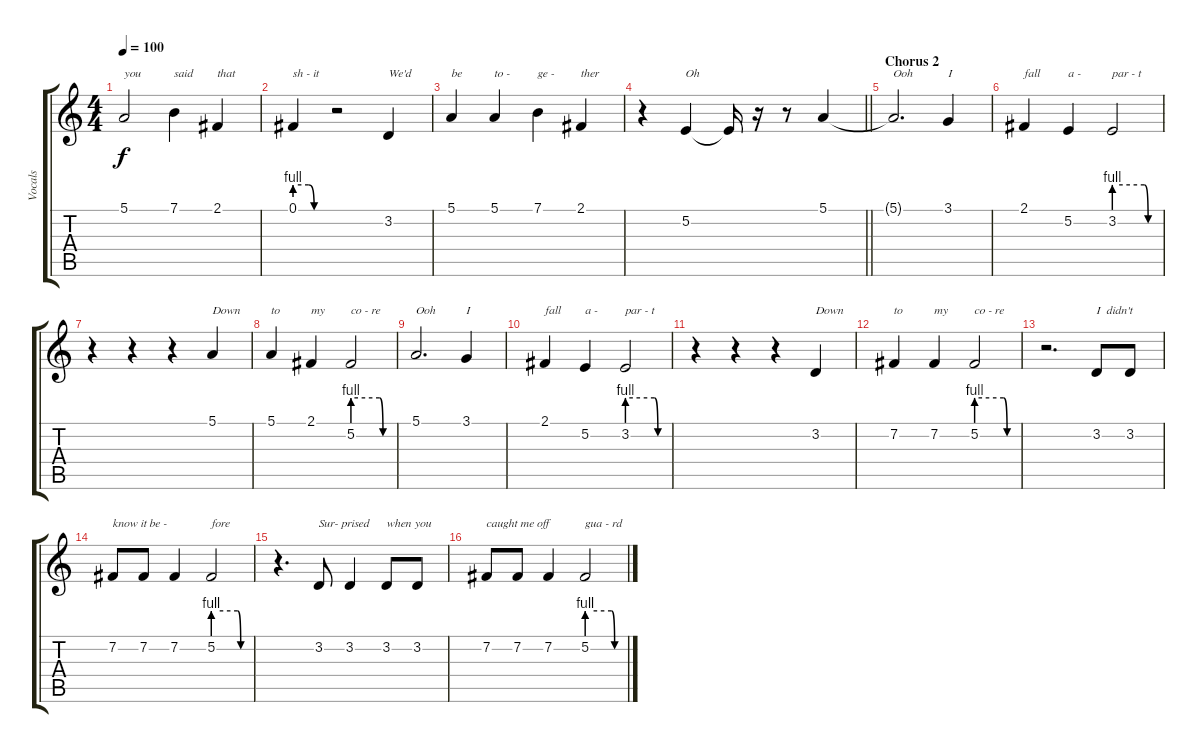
\track ("Vocals" "Vocals") {instrument violin}
\staff {score tabs}
\tuning (E4 B3 G3 D3 A2 E2) {hide}
\ts (4 4)
\tempo 100
\clef g2
\ks c
5.1.2{txt "you" dy f} 7.1.4{txt "said"} 2.1.4{txt "that"} |
0.1{be (custom 0 4 25 4 35 0 60 0)}.4{txt "sh - it"} r.2 3.2.4{txt "We'd"} |
5.1.4{txt "be"} 5.1.4{txt "to - "} 7.1.4{txt "ge -"} 2.1.4{txt "ther"} |
\barLineRight lightlight
r.4 5.2.4{txt "Oh"} 5.2{t}.16 r.16 r.8 5.1.4 |
\section ("" "Chorus 2")
5.1{t}.2{d txt "Ooh"} 3.1.4{txt "I"} |
2.1.4{txt "fall"} 5.2.4{txt "a - "} 3.2{be (custom 0 4 40 4 45 0 60 0)}.2{txt "par - t"} |
r.4 r.4 r.4 5.1.4{txt "Down"} |
5.1.4{txt "to"} 2.1.4{txt "my"} 5.2{be (custom 0 4 40 4 45 0 60 0)}.2{txt "co - re"} |
5.1.2{d txt "Ooh"} 3.1.4{txt "I"} |
2.1.4{txt "fall"} 5.2.4{txt "a - "} 3.2{be (custom 0 4 40 4 45 0 60 0)}.2{txt "par - t"} |
r.4 r.4 r.4 3.2.4{txt "Down"} |
7.2.4{txt "to"} 7.2.4{txt "my"} 5.2{be (custom 0 4 40 4 45 0 60 0)}.2{txt "co - re"} |
r.2{d} 3.2.8{txt "I  didn't"} 3.2.8 |
7.2.8{txt "know it be - "} 7.2.8 7.2.4 5.2{be (custom 0 4 40 4 45 0 60 0)}.2{txt "fore"} |
r.4{d} 3.2.8{txt "Sur- prised"} 3.2.4 3.2.8{txt "when you"} 3.2.8 |
7.2.8{txt "caught me off "} 7.2.8 7.2.4 5.2{be (custom 0 4 40 4 45 0 60 0)}.2{txt "gua - rd"}
